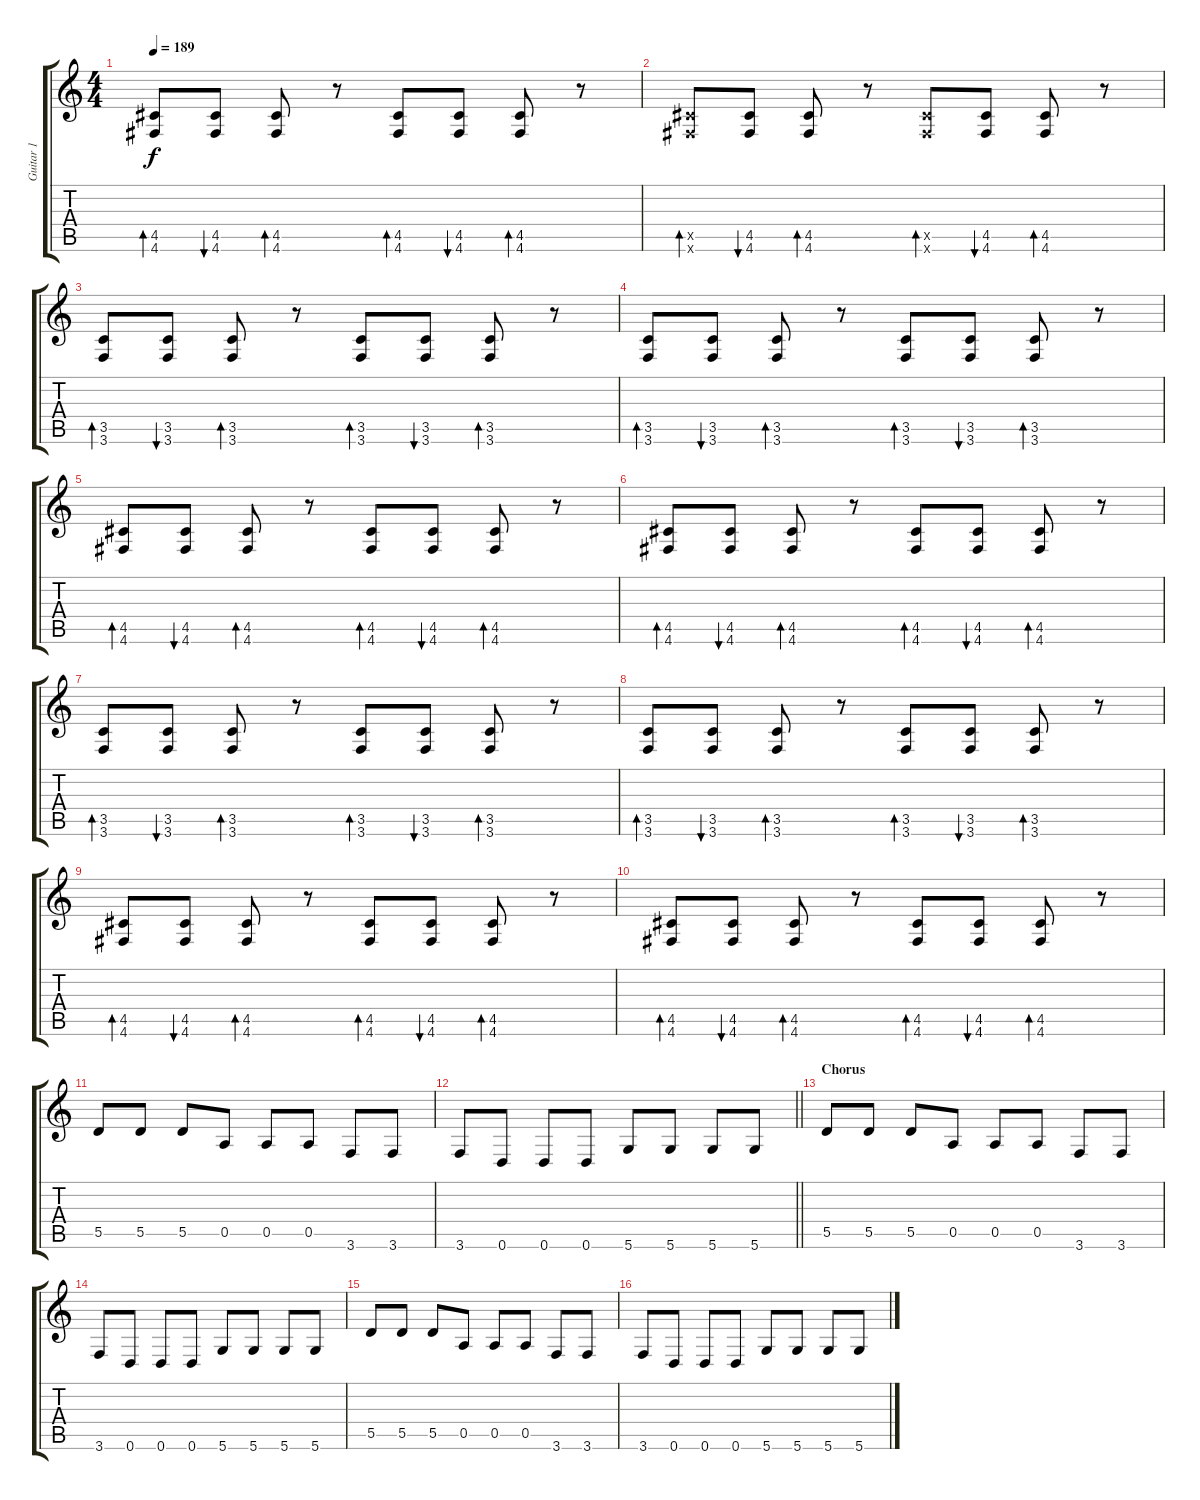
\track ("Guitar 1" "Guitar 1") {instrument distortionguitar}
\staff {score tabs}
\tuning (E4 B3 G3 D3 A2 D2) {hide}
\ts (4 4)
\tempo 189
\clef g2
\ks c
(4.5 4.6).8{bd 60 dy f} (4.5 4.6).8{bu 60} (4.5 4.6).8{bd 60} r.8 (4.5 4.6).8{bd 60} (4.5 4.6).8{bu 60} (4.5 4.6).8{bd 60} r.8 |
(4.5{x} 4.6{x}).8{bd 60} (4.5 4.6).8{bu 60} (4.5 4.6).8{bd 60} r.8 (4.5{x} 4.6{x}).8{bd 60} (4.5 4.6).8{bu 60} (4.5 4.6).8{bd 60} r.8 |
(3.5 3.6).8{bd 60} (3.5 3.6).8{bu 60} (3.5 3.6).8{bd 60} r.8 (3.5 3.6).8{bd 60} (3.5 3.6).8{bu 60} (3.5 3.6).8{bd 60} r.8 |
(3.5 3.6).8{bd 60} (3.5 3.6).8{bu 60} (3.5 3.6).8{bd 60} r.8 (3.5 3.6).8{bd 60} (3.5 3.6).8{bu 60} (3.5 3.6).8{bd 60} r.8 |
(4.5 4.6).8{bd 60} (4.5 4.6).8{bu 60} (4.5 4.6).8{bd 60} r.8 (4.5 4.6).8{bd 60} (4.5 4.6).8{bu 60} (4.5 4.6).8{bd 60} r.8 |
(4.5 4.6).8{bd 60} (4.5 4.6).8{bu 60} (4.5 4.6).8{bd 60} r.8 (4.5 4.6).8{bd 60} (4.5 4.6).8{bu 60} (4.5 4.6).8{bd 60} r.8 |
(3.5 3.6).8{bd 60} (3.5 3.6).8{bu 60} (3.5 3.6).8{bd 60} r.8 (3.5 3.6).8{bd 60} (3.5 3.6).8{bu 60} (3.5 3.6).8{bd 60} r.8 |
(3.5 3.6).8{bd 60} (3.5 3.6).8{bu 60} (3.5 3.6).8{bd 60} r.8 (3.5 3.6).8{bd 60} (3.5 3.6).8{bu 60} (3.5 3.6).8{bd 60} r.8 |
(4.5 4.6).8{bd 60} (4.5 4.6).8{bu 60} (4.5 4.6).8{bd 60} r.8 (4.5 4.6).8{bd 60} (4.5 4.6).8{bu 60} (4.5 4.6).8{bd 60} r.8 |
(4.5 4.6).8{bd 60} (4.5 4.6).8{bu 60} (4.5 4.6).8{bd 60} r.8 (4.5 4.6).8{bd 60} (4.5 4.6).8{bu 60} (4.5 4.6).8{bd 60} r.8 |
5.5.8 5.5.8 5.5.8 0.5.8 0.5.8 0.5.8 3.6.8 3.6.8 |
\barLineRight lightlight
3.6.8 0.6.8 0.6.8 0.6.8 5.6.8 5.6.8 5.6.8 5.6.8 |
\section ("" "Chorus ")
5.5.8 5.5.8 5.5.8 0.5.8 0.5.8 0.5.8 3.6.8 3.6.8 |
3.6.8 0.6.8 0.6.8 0.6.8 5.6.8 5.6.8 5.6.8 5.6.8 |
5.5.8 5.5.8 5.5.8 0.5.8 0.5.8 0.5.8 3.6.8 3.6.8 |
3.6.8 0.6.8 0.6.8 0.6.8 5.6.8 5.6.8 5.6.8 5.6.8
